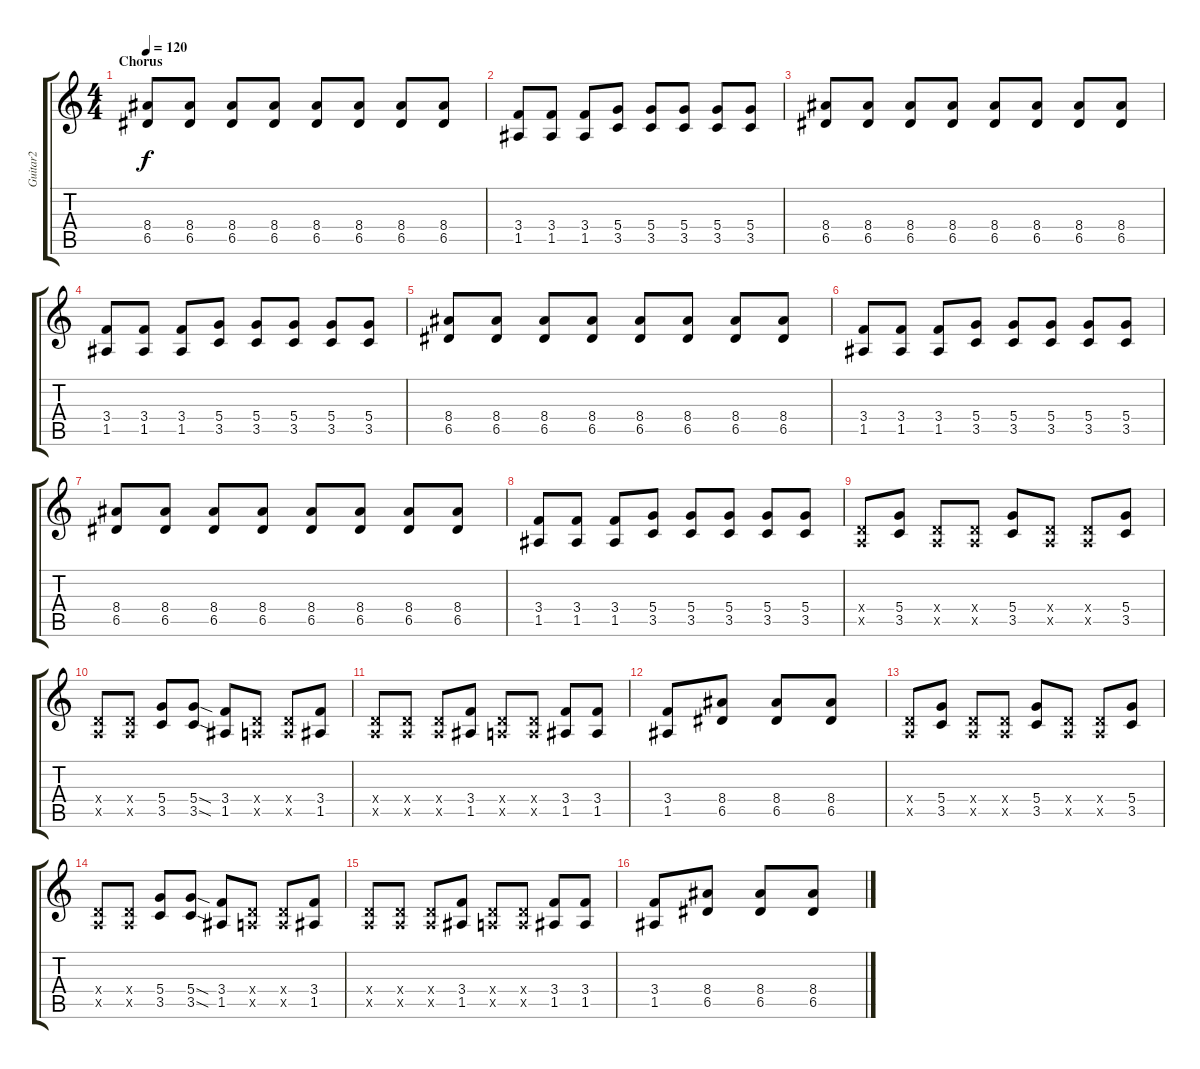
\track ("Guitar2" "Guitar2") {instrument distortionguitar}
\staff {score tabs}
\tuning (E4 B3 G3 D3 A2 E2) {hide}
\ts (4 4)
\section ("" "Chorus")
\tempo 120
\clef g2
\ks c
(8.4 6.5).8{dy f} (8.4 6.5).8 (8.4 6.5).8 (8.4 6.5).8 (8.4 6.5).8 (8.4 6.5).8 (8.4 6.5).8 (8.4 6.5).8 |
(3.4 1.5).8 (3.4 1.5).8 (3.4 1.5).8 (5.4 3.5).8 (5.4 3.5).8 (5.4 3.5).8 (5.4 3.5).8 (5.4 3.5).8 |
(8.4 6.5).8 (8.4 6.5).8 (8.4 6.5).8 (8.4 6.5).8 (8.4 6.5).8 (8.4 6.5).8 (8.4 6.5).8 (8.4 6.5).8 |
(3.4 1.5).8 (3.4 1.5).8 (3.4 1.5).8 (5.4 3.5).8 (5.4 3.5).8 (5.4 3.5).8 (5.4 3.5).8 (5.4 3.5).8 |
(8.4 6.5).8 (8.4 6.5).8 (8.4 6.5).8 (8.4 6.5).8 (8.4 6.5).8 (8.4 6.5).8 (8.4 6.5).8 (8.4 6.5).8 |
(3.4 1.5).8 (3.4 1.5).8 (3.4 1.5).8 (5.4 3.5).8 (5.4 3.5).8 (5.4 3.5).8 (5.4 3.5).8 (5.4 3.5).8 |
(8.4 6.5).8 (8.4 6.5).8 (8.4 6.5).8 (8.4 6.5).8 (8.4 6.5).8 (8.4 6.5).8 (8.4 6.5).8 (8.4 6.5).8 |
(3.4 1.5).8 (3.4 1.5).8 (3.4 1.5).8 (5.4 3.5).8 (5.4 3.5).8 (5.4 3.5).8 (5.4 3.5).8 (5.4 3.5).8 |
(0.4{x} 0.5{x}).8 (5.4 3.5).8 (0.4{x} 0.5{x}).8 (0.4{x} 0.5{x}).8 (5.4 3.5).8 (0.4{x} 0.5{x}).8 (0.4{x} 0.5{x}).8 (5.4 3.5).8 |
(0.4{x} 0.5{x}).8 (0.4{x} 0.5{x}).8 (5.4 3.5).8 (5.4{sod} 3.5{sod}).8 (3.4 1.5).8 (0.4{x} 0.5{x}).8 (0.4{x} 0.5{x}).8 (3.4 1.5).8 |
(0.4{x} 0.5{x}).8 (0.4{x} 0.5{x}).8 (0.4{x} 0.5{x}).8 (3.4 1.5).8 (0.4{x} 0.5{x}).8 (0.4{x} 0.5{x}).8 (3.4 1.5).8 (3.4 1.5).8 |
(3.4 1.5).8 (8.4 6.5).8 (8.4 6.5).8 (8.4 6.5).8 |
(0.4{x} 0.5{x}).8 (5.4 3.5).8 (0.4{x} 0.5{x}).8 (0.4{x} 0.5{x}).8 (5.4 3.5).8 (0.4{x} 0.5{x}).8 (0.4{x} 0.5{x}).8 (5.4 3.5).8 |
(0.4{x} 0.5{x}).8 (0.4{x} 0.5{x}).8 (5.4 3.5).8 (5.4{sod} 3.5{sod}).8 (3.4 1.5).8 (0.4{x} 0.5{x}).8 (0.4{x} 0.5{x}).8 (3.4 1.5).8 |
(0.4{x} 0.5{x}).8 (0.4{x} 0.5{x}).8 (0.4{x} 0.5{x}).8 (3.4 1.5).8 (0.4{x} 0.5{x}).8 (0.4{x} 0.5{x}).8 (3.4 1.5).8 (3.4 1.5).8 |
(3.4 1.5).8 (8.4 6.5).8 (8.4 6.5).8 (8.4 6.5).8
